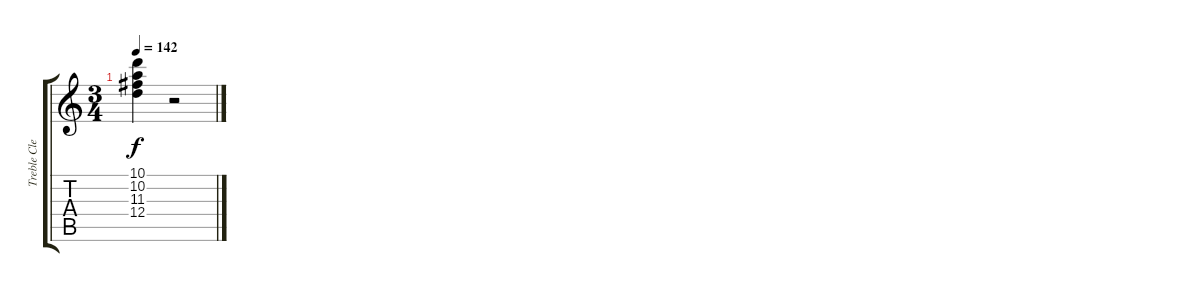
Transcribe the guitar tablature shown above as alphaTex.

\track ("Treble Clef       " "Treble Cle") {instrument acousticguitarnylon}
\staff {score tabs}
\tuning (E4 B3 G3 D3 A2 E2) {hide}
\ts (3 4)
\tempo 142
\clef g2
\ks c
(10.1 10.2 11.3 12.4).4{dy f} r.2
